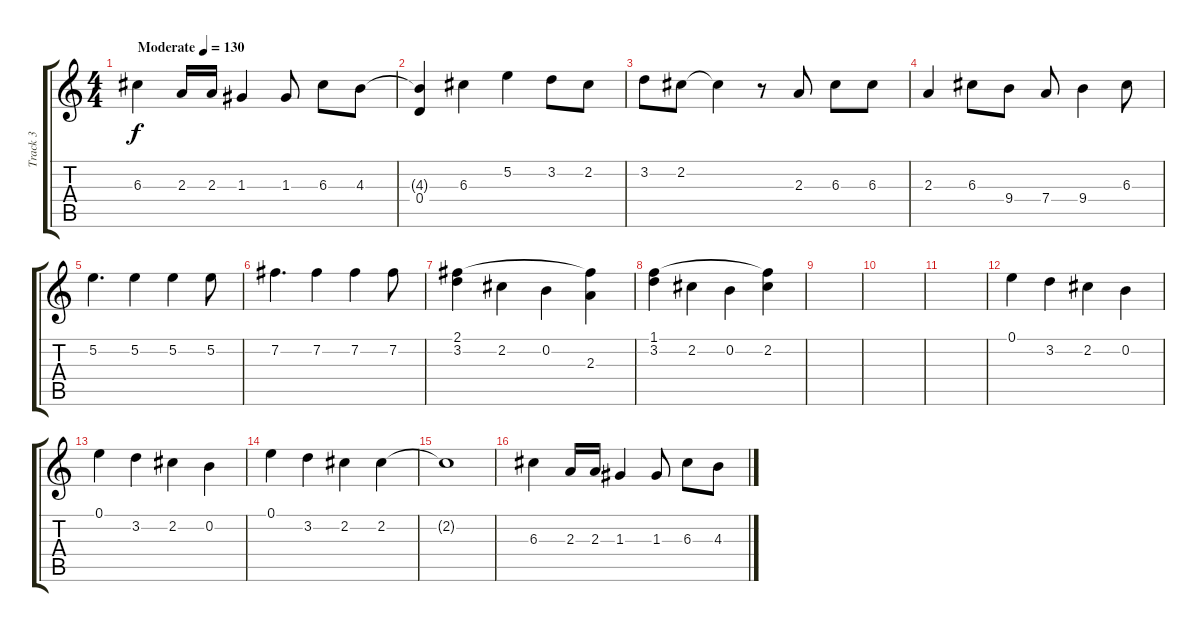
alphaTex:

\track ("Track 3" "Track 3") {instrument acousticguitarsteel}
\staff {score tabs}
\tuning (E4 B3 G3 D3 A2 E2) {hide}
\ts (4 4)
\tempo (130 "Moderate")
\clef g2
\ks c
6.3.4{dy f instrument acousticguitarsteel} 2.3.16 2.3.16 1.3.4 1.3.8 6.3.8 4.3.8 |
(4.3{t} 0.4).4 6.3.4 5.2.4 3.2.8 2.2.8 |
3.2.8 2.2.8 2.2{t}.4 r.8 2.3.8 6.3.8 6.3.8 |
2.3.4 6.3.8 9.4.8 7.4.8 9.4.4 6.3.8 |
5.2.4{d} 5.2.4 5.2.4 5.2.8 |
7.2.4{d} 7.2.4 7.2.4 7.2.8 |
(2.1 3.2).4 2.2.4 0.2.4 (2.1{t} 2.3).4 |
(1.1 3.2).4 2.2.4 0.2.4 (1.1{t} 2.2).4 |
|
|
|
0.1.4 3.2.4 2.2.4 0.2.4 |
0.1.4 3.2.4 2.2.4 0.2.4 |
0.1.4 3.2.4 2.2.4 2.2.4 |
2.2{t}.1 |
6.3.4 2.3.16 2.3.16 1.3.4 1.3.8 6.3.8 4.3.8
